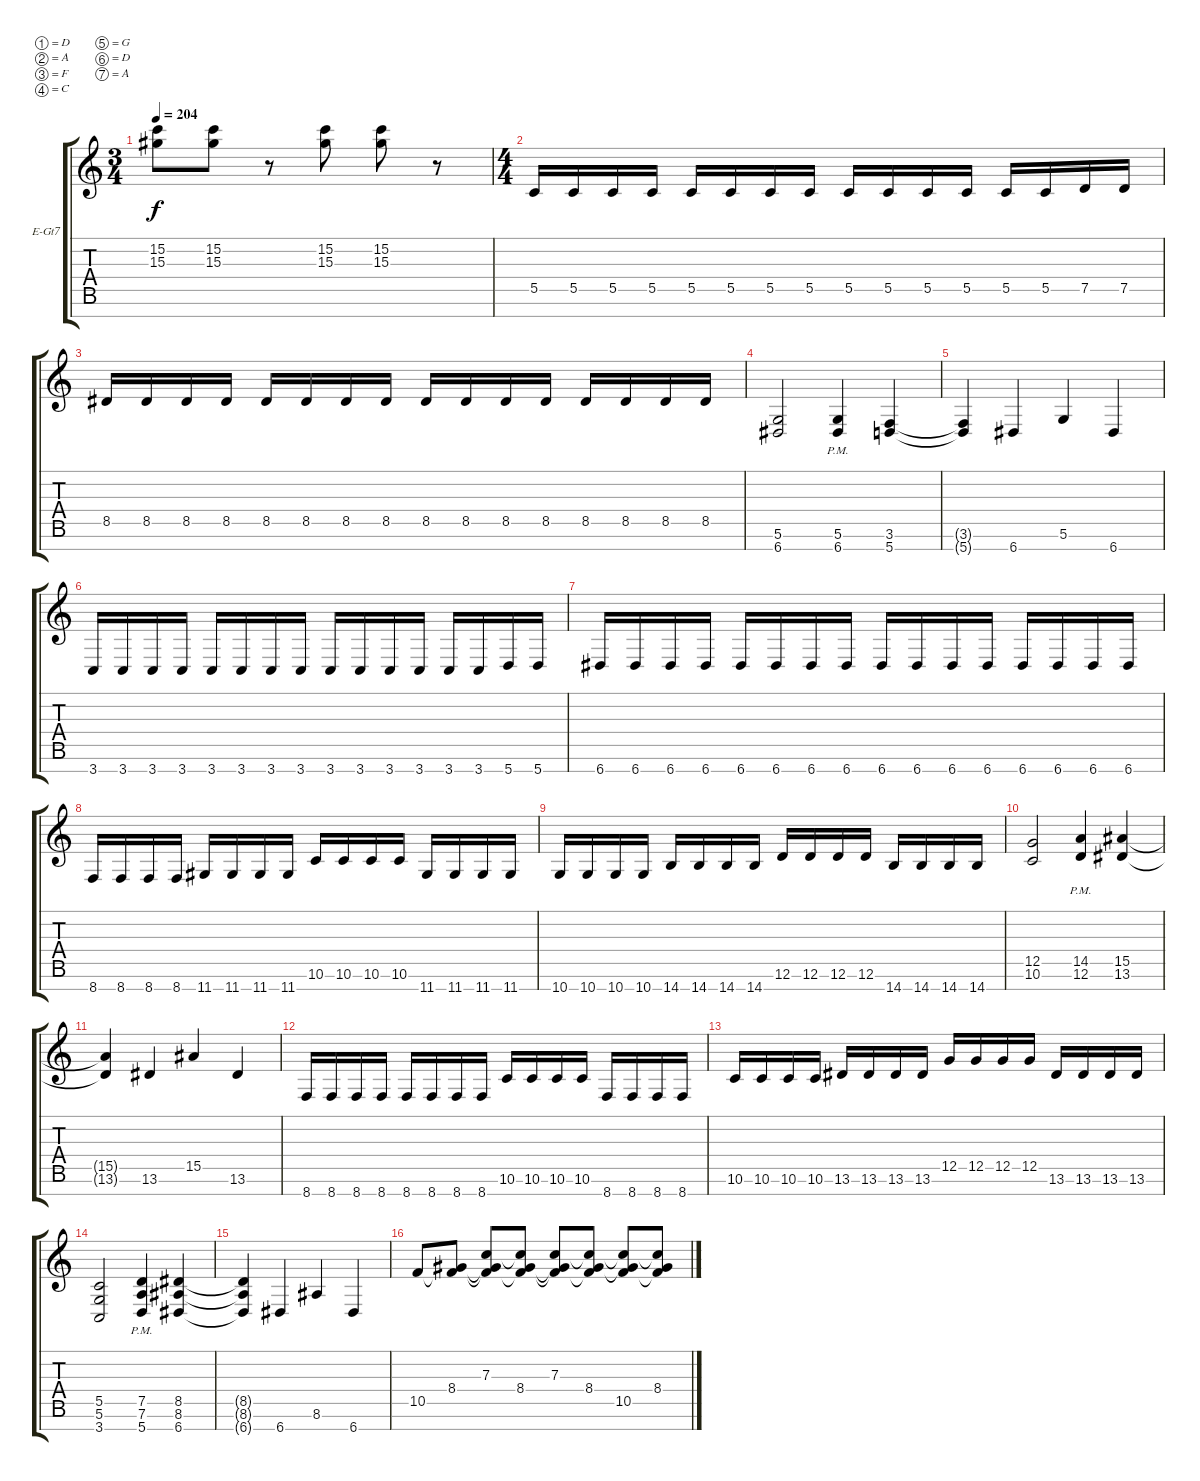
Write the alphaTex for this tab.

\bracketExtendMode groupsimilarinstruments
\firstSystemTrackNameOrientation horizontal
\otherSystemsTrackNameOrientation horizontal
\track ("Simon Girard" "E-Gt7") {instrument distortionguitar}
\staff {score tabs}
\tuning (D4 A3 F3 C3 G2 D2 A1)
\ts (3 4)
\tempo 204
\clef g2
\ks c
(15.2 15.3).8{dy f} (15.2 15.3).8 r.8 (15.2 15.3).8 (15.2 15.3).8 r.8 |
\ts (4 4)
\beaming (8 2 2 2 2)
5.5.16 5.5.16 5.5.16 5.5.16 5.5.16 5.5.16 5.5.16 5.5.16 5.5.16 5.5.16 5.5.16 5.5.16 5.5.16 5.5.16 7.5.16 7.5.16 |
8.5.16 8.5.16 8.5.16 8.5.16 8.5.16 8.5.16 8.5.16 8.5.16 8.5.16 8.5.16 8.5.16 8.5.16 8.5.16 8.5.16 8.5.16 8.5.16 |
(5.6 6.7).2 (5.6{pm} 6.7{pm}).4 (3.6 5.7).4 |
(3.6{t} 5.7{t}).4 6.7.4 5.6.4 6.7.4 |
3.7.16 3.7.16 3.7.16 3.7.16 3.7.16 3.7.16 3.7.16 3.7.16 3.7.16 3.7.16 3.7.16 3.7.16 3.7.16 3.7.16 5.7.16 5.7.16 |
6.7.16 6.7.16 6.7.16 6.7.16 6.7.16 6.7.16 6.7.16 6.7.16 6.7.16 6.7.16 6.7.16 6.7.16 6.7.16 6.7.16 6.7.16 6.7.16 |
8.7.16 8.7.16 8.7.16 8.7.16 11.7.16 11.7.16 11.7.16 11.7.16 10.6.16 10.6.16 10.6.16 10.6.16 11.7.16 11.7.16 11.7.16 11.7.16 |
10.7.16 10.7.16 10.7.16 10.7.16 14.7.16 14.7.16 14.7.16 14.7.16 12.6.16 12.6.16 12.6.16 12.6.16 14.7.16 14.7.16 14.7.16 14.7.16 |
(12.5 10.6).2 (14.5{pm} 12.6{pm}).4 (15.5 13.6).4 |
(15.5{t} 13.6{t}).4 13.6.4 15.5.4 13.6.4 |
8.7.16 8.7.16 8.7.16 8.7.16 8.7.16 8.7.16 8.7.16 8.7.16 10.6.16 10.6.16 10.6.16 10.6.16 8.7.16 8.7.16 8.7.16 8.7.16 |
10.6.16 10.6.16 10.6.16 10.6.16 13.6.16 13.6.16 13.6.16 13.6.16 12.5.16 12.5.16 12.5.16 12.5.16 13.6.16 13.6.16 13.6.16 13.6.16 |
(5.5 5.6 3.7).2 (7.5{pm} 7.6{pm} 5.7{pm}).4 (8.5 8.6 6.7).4 |
(8.5{t} 8.6{t} 6.7{t}).4 6.7.4 8.6.4 6.7.4 |
10.5.8 (8.4 10.5{t}).8 (7.3 8.4{t} 10.5{t}).8 (7.3{t} 8.4 10.5{t}).8 (7.3 8.4{t} 10.5{t}).8 (8.4 10.5{t} 7.3{t}).8 (8.4{t} 10.5 7.3{t}).8 (7.3{t} 8.4 10.5{t}).8
